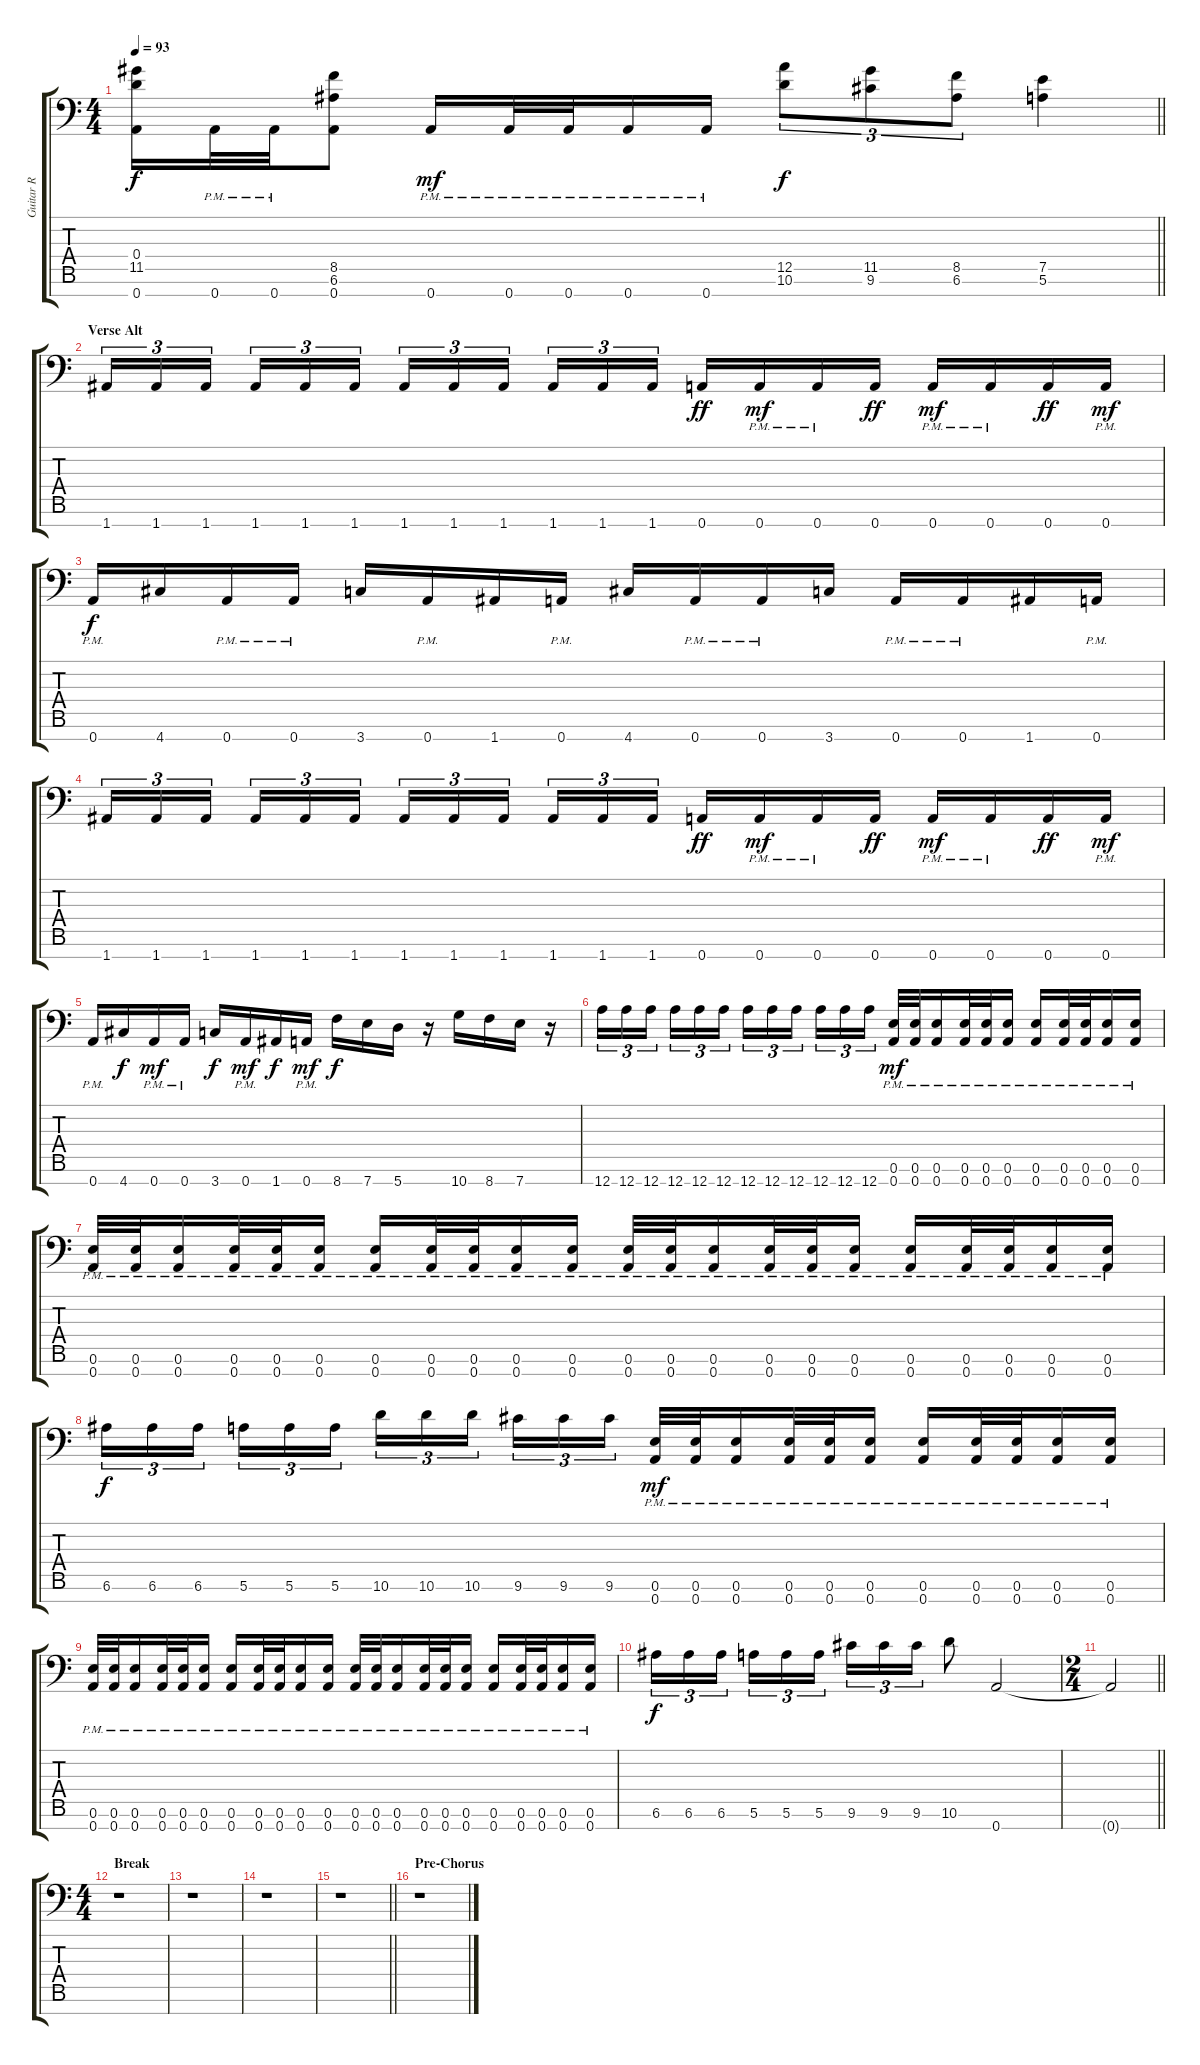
\track ("Guitar R" "Guitar R") {instrument overdrivenguitar}
\staff {score tabs}
\tuning (E4 B3 G3 D3 A2 E2 A1) {hide}
\ts (4 4)
\tempo 93
\clef f4
\barLineRight lightlight
\ks c
(0.4{t} 11.5{t} 0.7{t}).16{dy f} 0.7{pm}.32 0.7{pm}.32 (8.5 6.6 0.7).8 0.7{pm}.16{dy mf} 0.7{pm}.32 0.7{pm}.32 0.7{pm}.16 0.7{pm}.16 (12.5 10.6).8{tu (3 2) dy f} (11.5 9.6).8{tu (3 2)} (8.5 6.6).8{tu (3 2)} (7.5 5.6).4 |
\section ("" "Verse Alt")
1.7.16{tu (3 2)} 1.7.16{tu (3 2)} 1.7.16{tu (3 2) beam splitsecondary} 1.7.16{tu (3 2)} 1.7.16{tu (3 2)} 1.7.16{tu (3 2)} 1.7.16{tu (3 2)} 1.7.16{tu (3 2)} 1.7.16{tu (3 2) beam splitsecondary} 1.7.16{tu (3 2)} 1.7.16{tu (3 2)} 1.7.16{tu (3 2)} 0.7.16{dy ff} 0.7{pm}.16{dy mf} 0.7{pm}.16 0.7.16{dy ff} 0.7{pm}.16{dy mf} 0.7{pm}.16 0.7.16{dy ff} 0.7{pm}.16{dy mf} |
0.7{pm}.16{dy f} 4.7.16 0.7{pm}.16 0.7{pm}.16 3.7.16 0.7{pm}.16 1.7.16 0.7{pm}.16 4.7.16 0.7{pm}.16 0.7{pm}.16 3.7.16 0.7{pm}.16 0.7{pm}.16 1.7.16 0.7{pm}.16 |
1.7.16{tu (3 2)} 1.7.16{tu (3 2)} 1.7.16{tu (3 2) beam splitsecondary} 1.7.16{tu (3 2)} 1.7.16{tu (3 2)} 1.7.16{tu (3 2)} 1.7.16{tu (3 2)} 1.7.16{tu (3 2)} 1.7.16{tu (3 2) beam splitsecondary} 1.7.16{tu (3 2)} 1.7.16{tu (3 2)} 1.7.16{tu (3 2)} 0.7.16{dy ff} 0.7{pm}.16{dy mf} 0.7{pm}.16 0.7.16{dy ff} 0.7{pm}.16{dy mf} 0.7{pm}.16 0.7.16{dy ff} 0.7{pm}.16{dy mf} |
0.7{pm}.16 4.7.16{dy f} 0.7{pm}.16{dy mf} 0.7{pm}.16 3.7.16{dy f} 0.7{pm}.16{dy mf} 1.7.16{dy f} 0.7{pm}.16{dy mf} 8.7.16{dy f} 7.7.16 5.7.16 r.16 10.7.16 8.7.16 7.7.16 r.16 |
12.7.16{tu (3 2)} 12.7.16{tu (3 2)} 12.7.16{tu (3 2) beam splitsecondary} 12.7.16{tu (3 2)} 12.7.16{tu (3 2)} 12.7.16{tu (3 2)} 12.7.16{tu (3 2)} 12.7.16{tu (3 2)} 12.7.16{tu (3 2) beam splitsecondary} 12.7.16{tu (3 2)} 12.7.16{tu (3 2)} 12.7.16{tu (3 2)} (0.6{pm} 0.7{pm}).32{dy mf} (0.6{pm} 0.7{pm}).32 (0.6{pm} 0.7{pm}).16 (0.6{pm} 0.7{pm}).32 (0.6{pm} 0.7{pm}).32 (0.6{pm} 0.7{pm}).16 (0.6{pm} 0.7{pm}).16 (0.6{pm} 0.7{pm}).32 (0.6{pm} 0.7{pm}).32 (0.6{pm} 0.7{pm}).16 (0.6{pm} 0.7{pm}).16 |
(0.6{pm} 0.7{pm}).32 (0.6{pm} 0.7{pm}).32 (0.6{pm} 0.7{pm}).16 (0.6{pm} 0.7{pm}).32 (0.6{pm} 0.7{pm}).32 (0.6{pm} 0.7{pm}).16 (0.6{pm} 0.7{pm}).16 (0.6{pm} 0.7{pm}).32 (0.6{pm} 0.7{pm}).32 (0.6{pm} 0.7{pm}).16 (0.6{pm} 0.7{pm}).16 (0.6{pm} 0.7{pm}).32 (0.6{pm} 0.7{pm}).32 (0.6{pm} 0.7{pm}).16 (0.6{pm} 0.7{pm}).32 (0.6{pm} 0.7{pm}).32 (0.6{pm} 0.7{pm}).16 (0.6{pm} 0.7{pm}).16 (0.6{pm} 0.7{pm}).32 (0.6{pm} 0.7{pm}).32 (0.6{pm} 0.7{pm}).16 (0.6{pm} 0.7{pm}).16 |
6.6.16{tu (3 2) dy f} 6.6.16{tu (3 2)} 6.6.16{tu (3 2) beam splitsecondary} 5.6.16{tu (3 2)} 5.6.16{tu (3 2)} 5.6.16{tu (3 2)} 10.6.16{tu (3 2)} 10.6.16{tu (3 2)} 10.6.16{tu (3 2) beam splitsecondary} 9.6.16{tu (3 2)} 9.6.16{tu (3 2)} 9.6.16{tu (3 2)} (0.6{pm} 0.7{pm}).32{dy mf} (0.6{pm} 0.7{pm}).32 (0.6{pm} 0.7{pm}).16 (0.6{pm} 0.7{pm}).32 (0.6{pm} 0.7{pm}).32 (0.6{pm} 0.7{pm}).16 (0.6{pm} 0.7{pm}).16 (0.6{pm} 0.7{pm}).32 (0.6{pm} 0.7{pm}).32 (0.6{pm} 0.7{pm}).16 (0.6{pm} 0.7{pm}).16 |
(0.6{pm} 0.7{pm}).32 (0.6{pm} 0.7{pm}).32 (0.6{pm} 0.7{pm}).16 (0.6{pm} 0.7{pm}).32 (0.6{pm} 0.7{pm}).32 (0.6{pm} 0.7{pm}).16 (0.6{pm} 0.7{pm}).16 (0.6{pm} 0.7{pm}).32 (0.6{pm} 0.7{pm}).32 (0.6{pm} 0.7{pm}).16 (0.6{pm} 0.7{pm}).16 (0.6{pm} 0.7{pm}).32 (0.6{pm} 0.7{pm}).32 (0.6{pm} 0.7{pm}).16 (0.6{pm} 0.7{pm}).32 (0.6{pm} 0.7{pm}).32 (0.6{pm} 0.7{pm}).16 (0.6{pm} 0.7{pm}).16 (0.6{pm} 0.7{pm}).32 (0.6{pm} 0.7{pm}).32 (0.6{pm} 0.7{pm}).16 (0.6{pm} 0.7{pm}).16 |
6.6.16{tu (3 2) dy f} 6.6.16{tu (3 2)} 6.6.16{tu (3 2) beam splitsecondary} 5.6.16{tu (3 2)} 5.6.16{tu (3 2)} 5.6.16{tu (3 2)} 9.6.16{tu (3 2)} 9.6.16{tu (3 2)} 9.6.16{tu (3 2)} 10.6.8 0.7.2 |
\ts (2 4)
\barLineRight lightlight
0.7{t}.2 |
\ts (4 4)
\section ("" "Break")
r.1 |
r.1 |
r.1 |
\barLineRight lightlight
r.1 |
\section ("" "Pre-Chorus")
r.1
